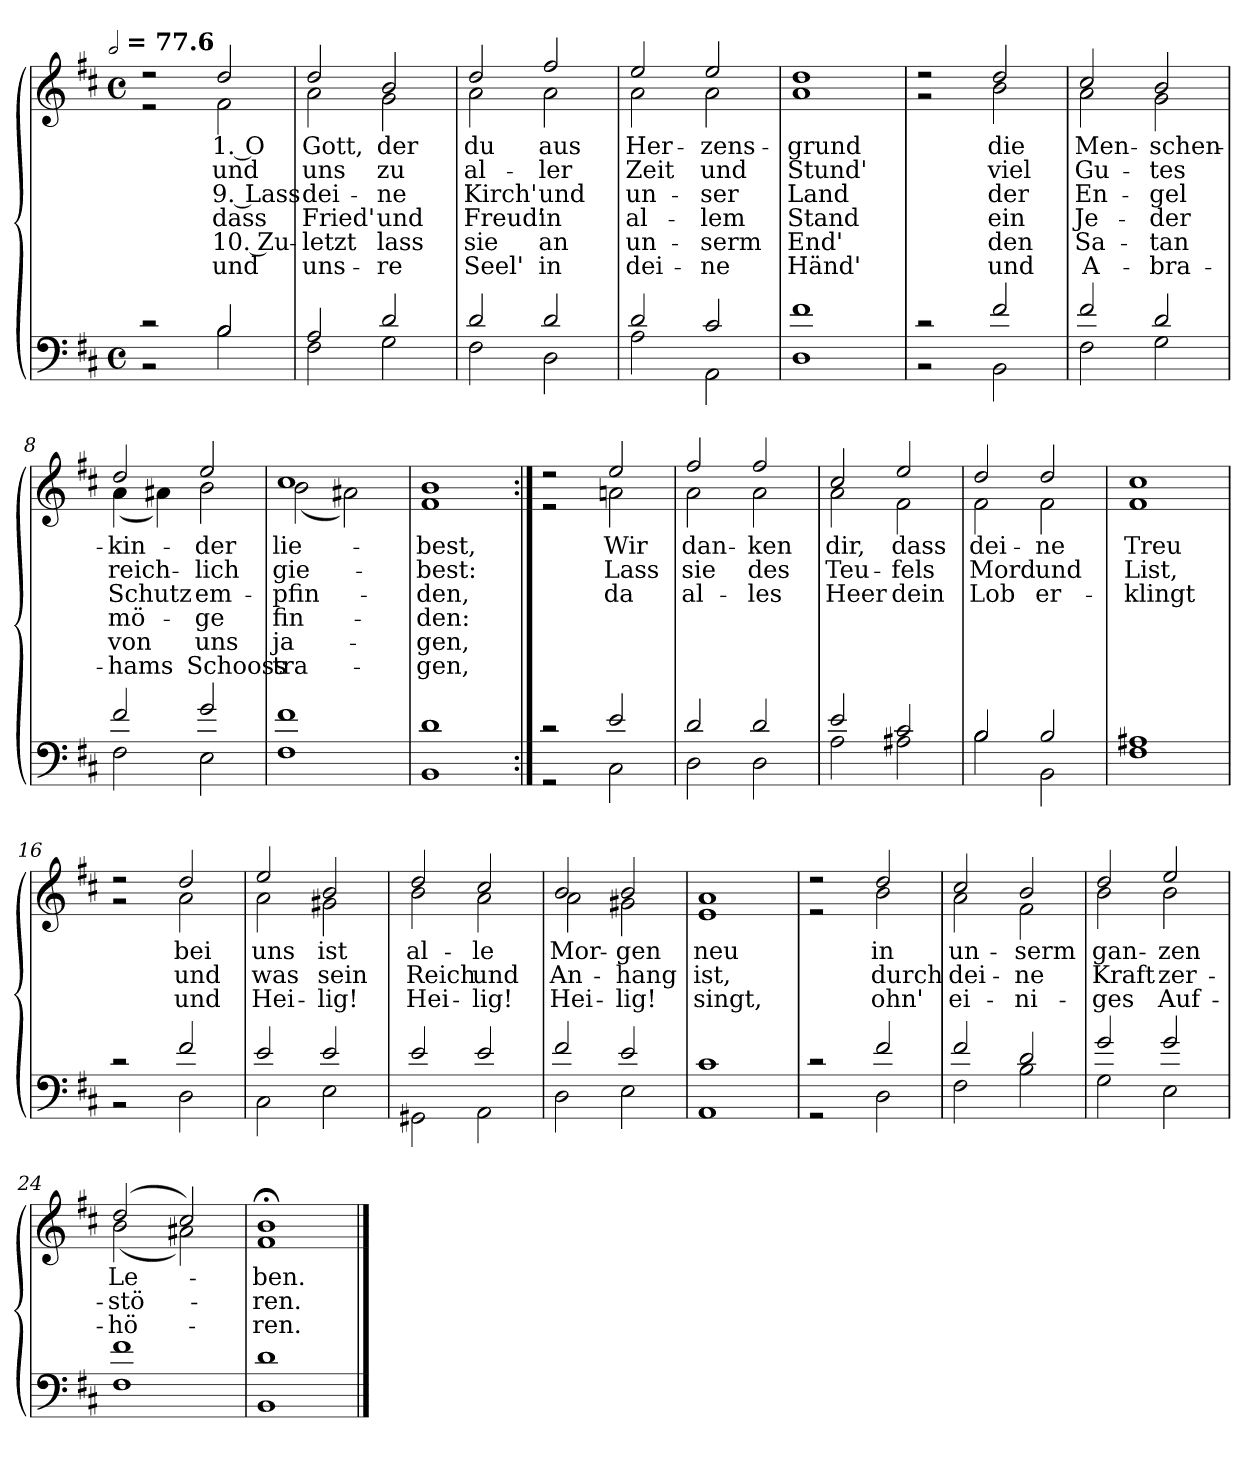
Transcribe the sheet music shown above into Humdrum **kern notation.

**kern	**kern	**text	**text	**text	**text	**text	**text
*part1	*part1	*part1	*part1	*part1	*part1	*part1	*part1
*staff2	*staff1	*staff1	*staff1	*staff1	*staff1	*staff1	*staff1
*clefF4	*clefG2	*	*	*	*	*	*
*k[f#c#]	*k[f#c#]	*	*	*	*	*	*
!!LO:TX:omd:t=[half] = 77.6
*M4/4	*M4/4	*	*	*	*	*	*
*met(c)	*met(c)	*	*	*	*	*	*
*MM155	*MM155	*	*	*	*	*	*
=1	=1	=1	=1	=1	=1	=1	=1
*^	*^	*	*	*	*	*	*
2r	2r	2r	2r	.	.	.	.	.	.
2B	2B	2dd	2f#	1. O	und	9. Lass	dass	10. Zu-	und
=2	=2	=2	=2	=2	=2	=2	=2	=2	=2
2A	2F#	2dd	2a	Gott,	uns	dei-	Fried'	-letzt	uns-
2d	2G	2b	2g	der	zu	-ne	und	lass	-re
=3	=3	=3	=3	=3	=3	=3	=3	=3	=3
2d	2F#	2dd	2a	du	al-	Kirch'	Freud'	sie	Seel'
2d	2D	2ff#	2a	aus	-ler	und	in	an	in
=4	=4	=4	=4	=4	=4	=4	=4	=4	=4
2d	2A	2ee	2a	Her-	Zeit	un-	al-	un-	dei-
2c#	2AA	2ee	2a	-zens-	und	-ser	-lem	-serm	-ne
=5	=5	=5	=5	=5	=5	=5	=5	=5	=5
1f#	1D	1dd	1a	-grund	Stund'	Land	Stand	End'	Händ'
=6	=6	=6	=6	=6	=6	=6	=6	=6	=6
2r	2r	2r	2r	.	.	.	.	.	.
2f#	2BB	2dd	2b	die	viel	der	ein	den	und
=7	=7	=7	=7	=7	=7	=7	=7	=7	=7
2f#	2F#	2cc#	2a	Men-	Gu-	En-	Je-	Sa-	A-
2d	2G	2b	2g	-schen-	-tes	-gel	-der	-tan	-bra-
=8	=8	=8	=8	=8	=8	=8	=8	=8	=8
2f#	2F#	2dd	(4a	-kin-	reich-	Schutz	mö-	von	-hams
.	.	.	4a#X)	.	.	.	.	.	.
2g	2E	2ee	2b	-der	-lich	em-	-ge	uns	Schooss
=9	=9	=9	=9	=9	=9	=9	=9	=9	=9
1f#	1F#	1cc#	(2b	lie-	gie-	-pfin-	fin-	ja-	tra-
.	.	.	2a#X)	.	.	.	.	.	.
=10	=10	=10	=10	=10	=10	=10	=10	=10	=10
1d	1BB	1b	1f#	-best,	-best:	-den,	-den:	-gen,	-gen,
=11:|!	=11:|!	=11:|!	=11:|!	=11:|!	=11:|!	=11:|!	=11:|!	=11:|!	=11:|!
2r	2r	2r	2r	.	.	.	.	.	.
2e	2C#	2ee	2an	Wir	Lass	da	.	.	.
=12	=12	=12	=12	=12	=12	=12	=12	=12	=12
2d	2D	2ff#	2a	dan-	sie	al-	.	.	.
2d	2D	2ff#	2a	-ken	des	-les	.	.	.
!!LO:LB:g=z	!!
=13	=13	=13	=13	=13	=13	=13	=13	=13	=13
2e	2A	2cc#	2a	dir,	Teu-	Heer	.	.	.
2c#	2A#X	2ee	2f#	dass	-fels	dein	.	.	.
=14	=14	=14	=14	=14	=14	=14	=14	=14	=14
2B	2B	2dd	2f#	dei-	Mord	Lob	.	.	.
2B	2BB	2dd	2f#	-ne	und	er-	.	.	.
=15	=15	=15	=15	=15	=15	=15	=15	=15	=15
1A#X	1F#	1cc#	1f#	Treu	List,	-klingt	.	.	.
=16	=16	=16	=16	=16	=16	=16	=16	=16	=16
2r	2r	2r	2r	.	.	.	.	.	.
2f#	2D	2dd	2a	bei	und	und	.	.	.
=17	=17	=17	=17	=17	=17	=17	=17	=17	=17
2e	2C#	2ee	2a	uns	was	Hei-	.	.	.
2e	2E	2b	2g#X	ist	sein	-lig!	.	.	.
=18	=18	=18	=18	=18	=18	=18	=18	=18	=18
2e	2GG#X	2dd	2b	al-	Reich	Hei-	.	.	.
2e	2AA	2cc#	2a	-le	und	-lig!	.	.	.
!!LO:LB:g=z	!!
=19	=19	=19	=19	=19	=19	=19	=19	=19	=19
2f#	2D	2b	2a	Mor-	An-	Hei-	.	.	.
2e	2E	2b	2g#X	-gen	-hang	-lig!	.	.	.
=20	=20	=20	=20	=20	=20	=20	=20	=20	=20
1c#	1AA	1a	1e	neu	ist,	singt,	.	.	.
=21	=21	=21	=21	=21	=21	=21	=21	=21	=21
2r	2r	2r	2r	.	.	.	.	.	.
2f#	2D	2dd	2b	in	durch	ohn'	.	.	.
=22	=22	=22	=22	=22	=22	=22	=22	=22	=22
2f#	2F#	2cc#	2a	un-	dei-	ei-	.	.	.
2d	2B	2b	2f#	-serm	-ne	-ni-	.	.	.
=23	=23	=23	=23	=23	=23	=23	=23	=23	=23
2g	2G	2dd	2b	gan-	Kraft	-ges	.	.	.
2g	2E	2ee	2b	-zen	zer-	Auf-	.	.	.
=24	=24	=24	=24	=24	=24	=24	=24	=24	=24
1f#	1F#	(2dd	(2b	Le-	-stö-	-hö-	.	.	.
.	.	2cc#)	2a#X)	.	.	.	.	.	.
=25	=25	=25	=25	=25	=25	=25	=25	=25	=25
1d	1BB	1b;<	1f#	-ben.	-ren.	-ren.	.	.	.
*v	*v	*	*	*	*	*	*	*	*
*	*v	*v	*	*	*	*	*	*
==	==	==	==	==	==	==	==
*-	*-	*-	*-	*-	*-	*-	*-
